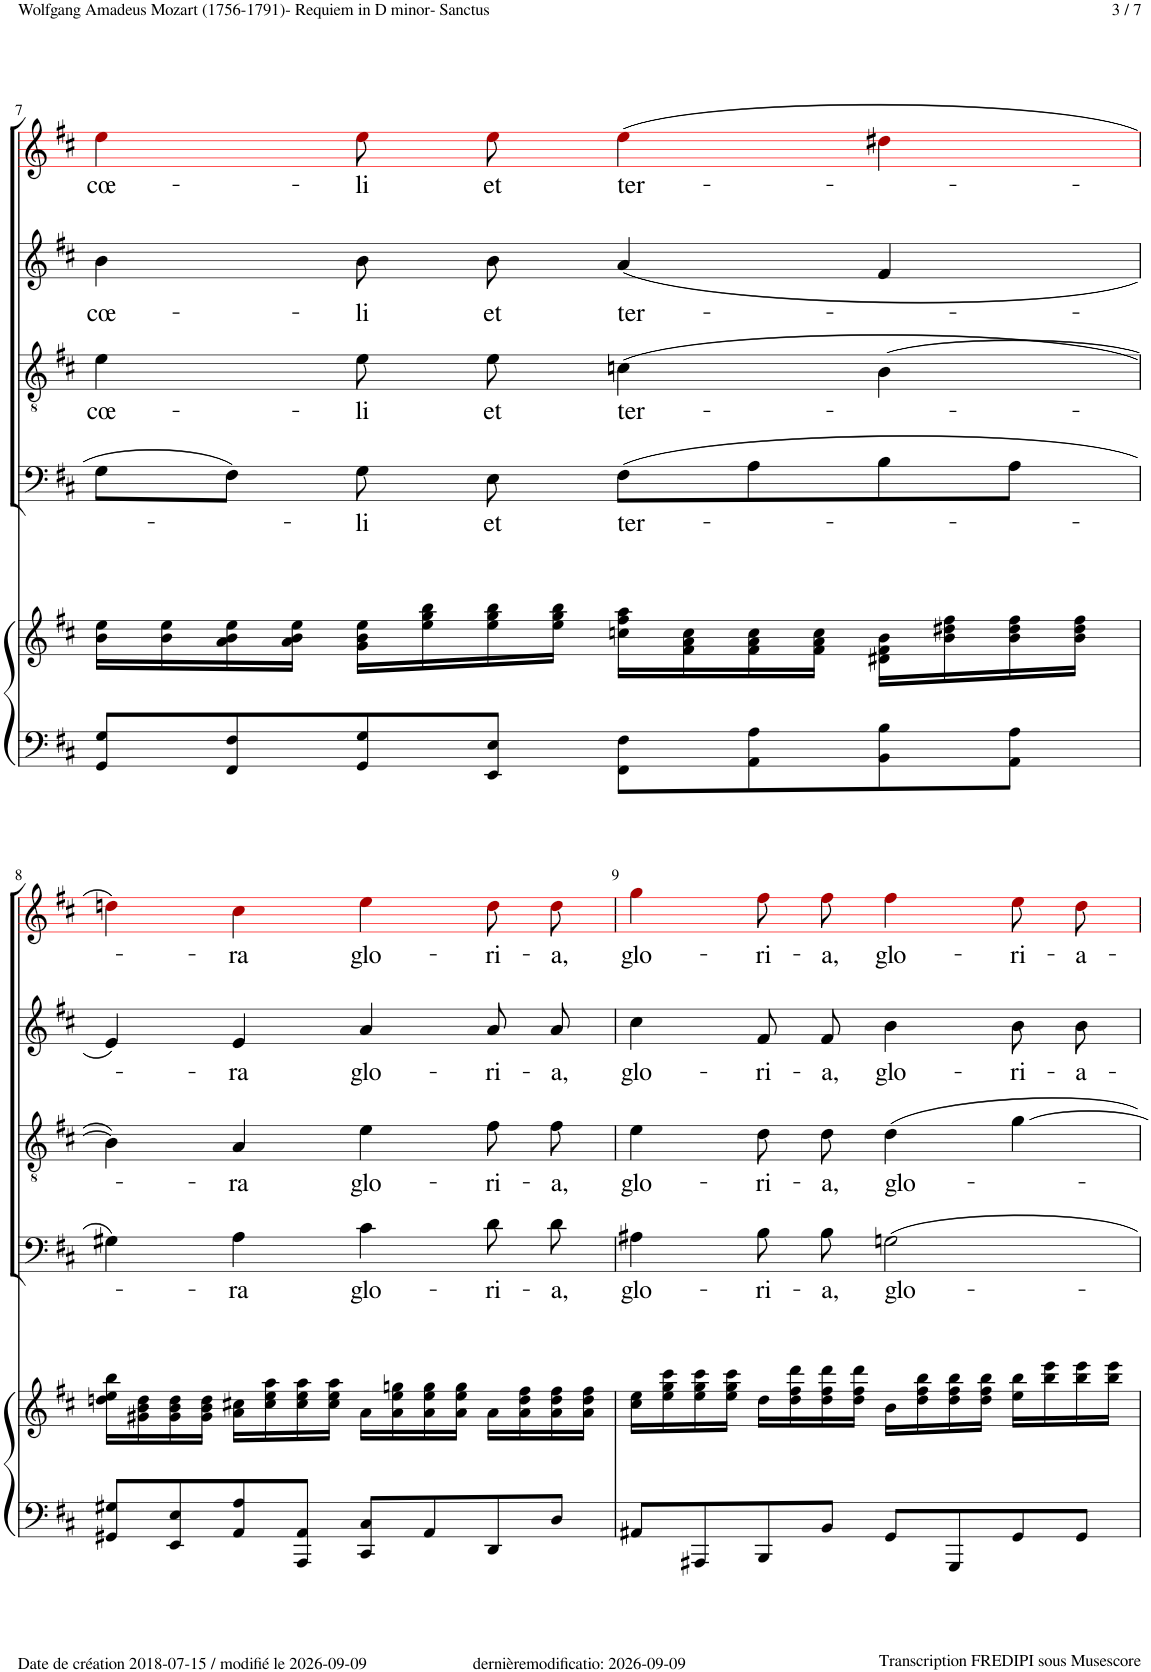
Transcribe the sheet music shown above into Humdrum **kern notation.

**kern	**kern	**kern	**text	**kern	**text	**kern	**text	**kern	**text
*part5	*part5	*part4	*part4	*part3	*part3	*part2	*part2	*part1	*part1
*staff6	*staff5	*staff4	*staff4	*staff3	*staff3	*staff2	*staff2	*staff1	*staff1
*I"Piano	*	*I"Bass	*	*I"Tenor	*	*I"Alto	*	*I"Soprano	*
*I'Pno	*	*	*	*	*	*	*	*	*
!!LO:PB:g=z
*clefF4	*clefG2	*clefF4	*	*clefGv2	*	*clefG2	*	*clefG2	*
*	*	*	*	*	*	*	*	*ITrd1c2	*
*k[f#c#]	*k[f#c#]	*k[f#c#]	*	*k[f#c#]	*	*k[f#c#]	*	*k[f#c#]	*
*M4/4	*M4/4	*M4/4	*	*M4/4	*	*M4/4	*	*M4/4	*
*met(c)	*met(c)	*met(c)	*	*met(c)	*	*met(c)	*	*met(c)	*
=7	=7	=7	=7	=7	=7	=7	=7	=7	=7
!	!	!	!	!	!LO:LY:b	!	!LO:LY:b	!	!LO:LY:b
8GG/ 8G/L	16b\ 16ee\LL	8G!\L	.	4e!\	cœ-	4b!\	cœ-	4ee!i\	cœ-
.	16b\ 16ee\	.	.	.	.	.	.	.	.
8FF#/ 8F#/	16a\ 16b\ 16ee\	8F#!\J	.	.	.	.	.	.	.
.	16a\ 16b\ 16ee\JJ	.	.	.	.	.	.	.	.
!	!	!	!LO:LY:b	!	!LO:LY:b	!	!LO:LY:b	!	!LO:LY:b
8GG/ 8G/	16g\ 16b\ 16ee\LL	8G!\	-li	8e!\L	-li	8b!\L	-li	8ee!i\L	-li
.	16ee\ 16gg\ 16bb\	.	.	.	.	.	.	.	.
!	!	!	!LO:LY:b	!	!LO:LY:b	!	!LO:LY:b	!	!LO:LY:b
8EE/ 8E/J	16ee\ 16gg\ 16bb\	8E!\	et	8e!\J	et	8b!\J	et	8ee!i\J	et
.	16ee\ 16gg\ 16bb\JJ	.	.	.	.	.	.	.	.
!	!	!	!LO:LY:b	!	!LO:LY:b	!	!LO:LY:b	!	!LO:LY:b
8FF#\ 8F#\L	16ccn\ 16ff#\ 16aa\LL	(8F#!\L	ter-	(4cn!\	ter-	(4a!/	ter-	(4ee!i\	ter-
.	16f#\ 16a\ 16cc\	.	.	.	.	.	.	.	.
8AA\ 8A\	16f#\ 16a\ 16cc\	8A!\	.	.	.	.	.	.	.
.	16f#\ 16a\ 16cc\JJ	.	.	.	.	.	.	.	.
8BB\ 8B\	16d#X\ 16f#\ 16b\LL	8B!\	.	[4B!\	.	4f#!/	.	4dd#X!i\	.
.	16b\ 16dd#X\ 16ff#\	.	.	.	.	.	.	.	.
8AA\ 8A\J	16b\ 16dd#\ 16ff#\	8A!\J	.	.	.	.	.	.	.
.	16b\ 16dd#\ 16ff#\JJ	.	.	.	.	.	.	.	.
!!LO:LB:g=z
=8	=8	=8	=8	=8	=8	=8	=8	=8	=8
8GG#X/ 8G#X/L	16ddn\ 16ee\ 16bb\LL	4G#X!\)	.	4B!\])	.	4e!/)	.	4ddn!i\)	.
.	16g#X\ 16b\ 16dd\	.	.	.	.	.	.	.	.
8EE/ 8E/	16g#\ 16b\ 16dd\	.	.	.	.	.	.	.	.
.	16g#\ 16b\ 16dd\JJ	.	.	.	.	.	.	.	.
!	!	!	!LO:LY:b	!	!LO:LY:b	!	!LO:LY:b	!	!LO:LY:b
8AA/ 8A/	16a\ 16cc#X\LL	4A!\	-ra	4A!/	-ra	4e!/	-ra	4cc#!i\	-ra
.	16cc#\ 16ee\ 16aa\	.	.	.	.	.	.	.	.
8AAA/ 8AA/J	16cc#\ 16ee\ 16aa\	.	.	.	.	.	.	.	.
.	16cc#\ 16ee\ 16aa\JJ	.	.	.	.	.	.	.	.
!	!	!	!LO:LY:b	!	!LO:LY:b	!	!LO:LY:b	!	!LO:LY:b
8CC#/ 8C#/L	16a\LL	4c#!\	glo-	4e!\	glo-	4a!/	glo-	4ee!i\	glo-
.	16a\ 16ee\ 16ggn\	.	.	.	.	.	.	.	.
8AA/	16a\ 16ee\ 16gg\	.	.	.	.	.	.	.	.
.	16a\ 16ee\ 16gg\JJ	.	.	.	.	.	.	.	.
!	!	!	!LO:LY:b	!	!LO:LY:b	!	!LO:LY:b	!	!LO:LY:b
8DD/	16a\LL	8d!\	-ri-	8f#!\L	-ri-	8a!/L	-ri-	8dd!i\L	-ri-
.	16a\ 16dd\ 16ff#\	.	.	.	.	.	.	.	.
!	!	!	!LO:LY:b	!	!LO:LY:b	!	!LO:LY:b	!	!LO:LY:b
8D/J	16a\ 16dd\ 16ff#\	8d,!\	-a,	8f#,!\J	-a,	8a,!/J	-a,	8dd,!i\J	-a,
.	16a\ 16dd\ 16ff#\JJ	.	.	.	.	.	.	.	.
=9	=9	=9	=9	=9	=9	=9	=9	=9	=9
!	!	!	!LO:LY:b	!	!LO:LY:b	!	!LO:LY:b	!	!LO:LY:b
8AA#X/L	16cc#\ 16ee\LL	4A#X!\	glo-	4e!\	-glo-	4cc#!\	glo-	4gg!i\	glo-
.	16ee\ 16gg\ 16ccc#\	.	.	.	.	.	.	.	.
8AAA#X/	16ee\ 16gg\ 16ccc#\	.	.	.	.	.	.	.	.
.	16ee\ 16gg\ 16ccc#\JJ	.	.	.	.	.	.	.	.
!	!	!	!LO:LY:b	!	!LO:LY:b	!	!LO:LY:b	!	!LO:LY:b
8BBB/	16dd\LL	8B!\	-ri-	8d!\L	-ri-	8f#!/L	-ri-	8ff#!i\L	-ri-
.	16dd\ 16ff#\ 16ddd\	.	.	.	.	.	.	.	.
!	!	!	!LO:LY:b	!	!LO:LY:b	!	!LO:LY:b	!	!LO:LY:b
8BB/J	16dd\ 16ff#\ 16ddd\	8B,!\	-a,	8d,!\J	a,	8f#,!/J	-a,	8ff#,!i\J	-a,
.	16dd\ 16ff#\ 16ddd\JJ	.	.	.	.	.	.	.	.
!	!	!	!LO:LY:b	!	!LO:LY:b	!	!LO:LY:b	!	!LO:LY:b
8GG/L	16b\LL	2Gn!\	glo-	4d!\	-glo-	4b!\	glo-	4ff#!i\	glo-
.	16dd\ 16ff#\ 16bb\	.	.	.	.	.	.	.	.
8GGG/	16dd\ 16ff#\ 16bb\	.	.	.	.	.	.	.	.
.	16dd\ 16ff#\ 16bb\JJ	.	.	.	.	.	.	.	.
!	!	!	!	!	!	!	!LO:LY:b	!	!LO:LY:b
8GG/	16ee\ 16bb\LL	.	.	[4g!\	.	8b!\L	-ri-	8ee!i\L	-ri-
.	16bb\ 16eee\	.	.	.	.	.	.	.	.
!	!	!	!	!	!	!	!LO:LY:b	!	!LO:LY:b
8GG/J	16bb\ 16eee\	.	.	.	.	8b!\J	-a-	8dd!i\J	-a-
.	16bb\ 16eee\JJ	.	.	.	.	.	.	.	.
=	=	=	=	=	=	=	=	=	=
*-	*-	*-	*-	*-	*-	*-	*-	*-	*-
